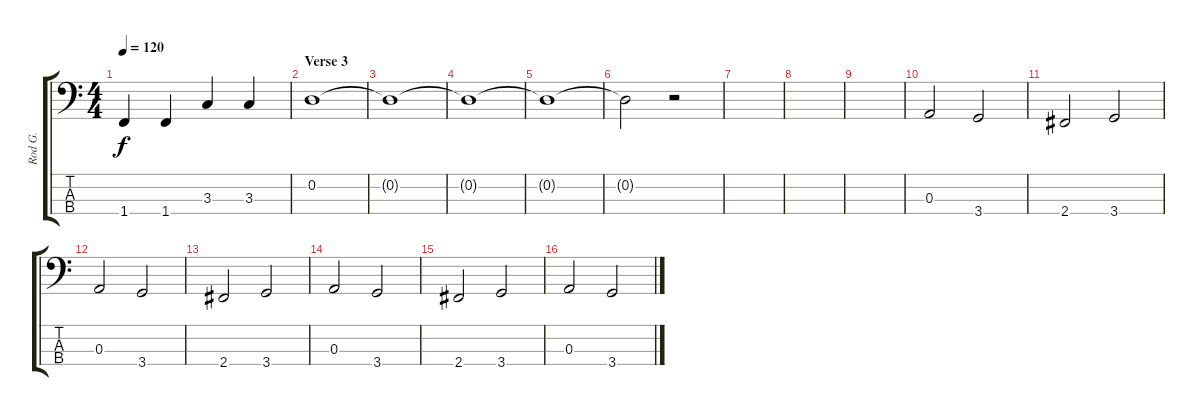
\track ("Rod G." "Rod G.") {instrument electricbassfinger}
\staff {score tabs}
\tuning (G2 D2 A1 E1) {hide}
\ts (4 4)
\tempo 120
\clef f4
\ks c
1.4.4{dy f} 1.4.4 3.3.4 3.3.4 |
\section ("" "Verse 3")
0.2.1 |
0.2{t}.1 |
0.2{t}.1{volume 11} |
0.2{t}.1{volume 8} |
0.2{t}.2 r.2 |
|
|
|
0.3.2 3.4.2 |
2.4.2 3.4.2 |
0.3.2 3.4.2 |
2.4.2 3.4.2 |
0.3.2 3.4.2 |
2.4.2 3.4.2 |
0.3.2 3.4.2
